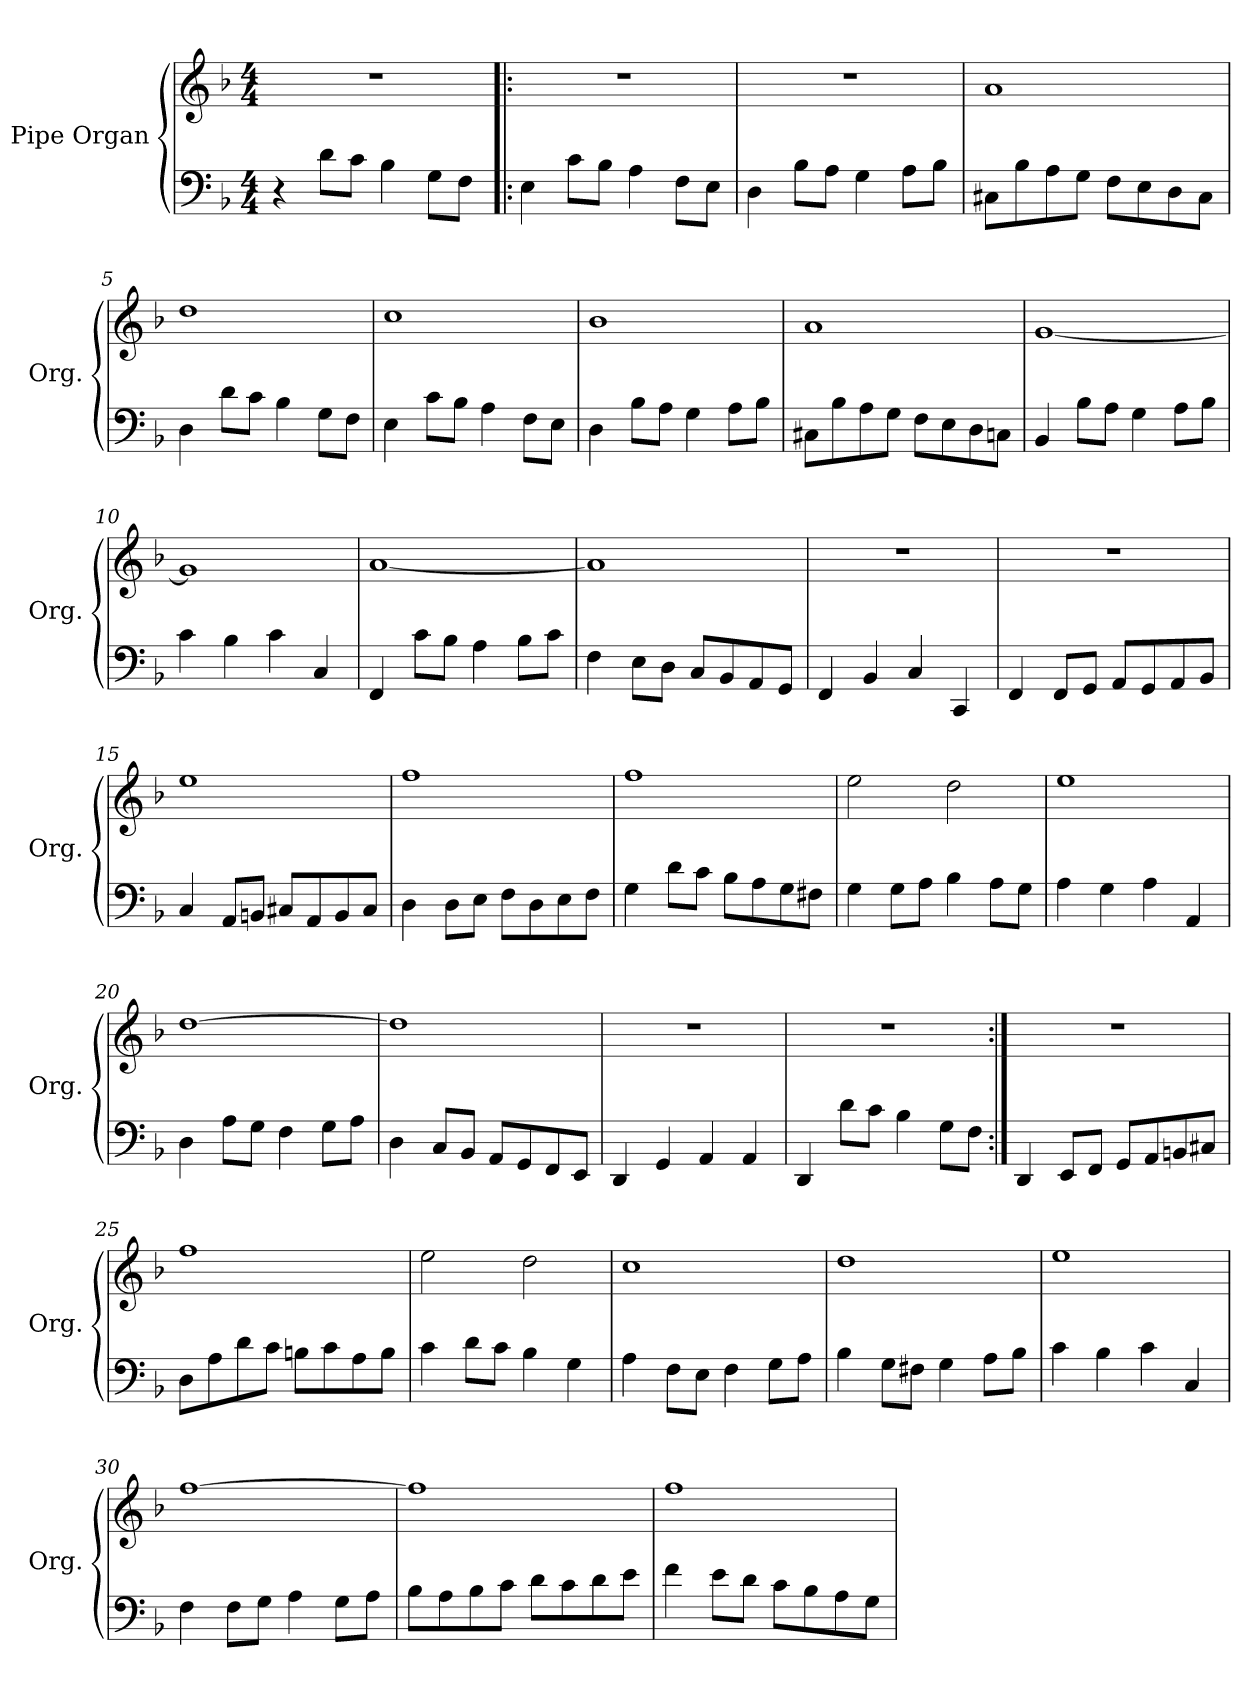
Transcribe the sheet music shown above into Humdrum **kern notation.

**kern	**kern
*part1	*part1
*staff2	*staff1
*I"Pipe Organ	*
*I'Org.	*
*clefF4	*clefG2
*k[b-]	*k[b-]
*M4/4	*M4/4
*MM120	*MM120
=1	=1
4r	1r
8d\L	.
8c\J	.
4B-\	.
8G\L	.
8F\J	.
=2!|:	=2!|:
4E\	1r
8c\L	.
8B-\J	.
4A\	.
8F\L	.
8E\J	.
=3	=3
4D\	1r
8B-\L	.
8A\J	.
4G\	.
8A\L	.
8B-\J	.
=4	=4
8C#X\L	1a
8B-\	.
8A\	.
8G\J	.
8F\L	.
8E\	.
8D\	.
8C#\J	.
=5	=5
4D\	1dd
8d\L	.
8c\J	.
4B-\	.
8G\L	.
8F\J	.
=6	=6
4E\	1cc
8c\L	.
8B-\J	.
4A\	.
8F\L	.
8E\J	.
!!LO:LB:g=z
=7	=7
4D\	1b-
8B-\L	.
8A\J	.
4G\	.
8A\L	.
8B-\J	.
=8	=8
8C#X\L	1a
8B-\	.
8A\	.
8G\J	.
8F\L	.
8E\	.
8D\	.
8Cn\J	.
=9	=9
4BB-/	[1g
8B-\L	.
8A\J	.
4G\	.
8A\L	.
8B-\J	.
=10	=10
4c\	1g]
4B-\	.
4c\	.
4C/	.
=11	=11
4FF/	[1a
8c\L	.
8B-\J	.
4A\	.
8B-\L	.
8c\J	.
=12	=12
4F\	1a]
8E\L	.
8D\J	.
8C/L	.
8BB-/	.
8AA/	.
8GG/J	.
=13	=13
4FF/	1r
4BB-/	.
4C/	.
4CC/	.
!!LO:LB:g=z
=14	=14
4FF/	1r
8FF/L	.
8GG/J	.
8AA/L	.
8GG/	.
8AA/	.
8BB-/J	.
=15	=15
4C/	1ee
8AA/L	.
8BBn/J	.
8C#X/L	.
8AA/	.
8BB/	.
8C#/J	.
=16	=16
4D\	1ff
8D\L	.
8E\J	.
8F\L	.
8D\	.
8E\	.
8F\J	.
=17	=17
4G\	1ff
8d\L	.
8c\J	.
8B-\L	.
8A\	.
8G\	.
8F#X\J	.
=18	=18
4G\	2ee\
8G\L	.
8A\J	.
4B-\	2dd\
8A\L	.
8G\J	.
=19	=19
4A\	1ee
4G\	.
4A\	.
4AA/	.
!!LO:LB:g=z
=20	=20
4D\	[1dd
8A\L	.
8G\J	.
4F\	.
8G\L	.
8A\J	.
=21	=21
4D\	1dd]
8C/L	.
8BB-/J	.
8AA/L	.
8GG/	.
8FF/	.
8EE/J	.
=22	=22
4DD/	1r
4GG/	.
4AA/	.
4AA/	.
=23	=23
4DD/	1r
8d\L	.
8c\J	.
4B-\	.
8G\L	.
8F\J	.
=24:|!	=24:|!
4DD/	1r
8EE/L	.
8FF/J	.
8GG/L	.
8AA/	.
8BBn/	.
8C#X/J	.
=25	=25
8D\L	1ff
8A\	.
8d\	.
8c\J	.
8Bn\L	.
8c\	.
8A\	.
8B\J	.
!!LO:LB:g=z
=26	=26
4c\	2ee\
8d\L	.
8c\J	.
4B-\	2dd\
4G\	.
=27	=27
4A\	1cc
8F\L	.
8E\J	.
4F\	.
8G\L	.
8A\J	.
=28	=28
4B-\	1dd
8G\L	.
8F#X\J	.
4G\	.
8A\L	.
8B-\J	.
=29	=29
4c\	1ee
4B-\	.
4c\	.
4C/	.
=30	=30
4F\	[1ff
8F\L	.
8G\J	.
4A\	.
8G\L	.
8A\J	.
=31	=31
8B-\L	1ff]
8A\	.
8B-\	.
8c\J	.
8d\L	.
8c\	.
8d\	.
8e\J	.
!!LO:PB:g=z
=32	=32
4f\	1ff
8e\L	.
8d\J	.
8c\L	.
8B-\	.
8A\	.
8G\J	.
=	=
*-	*-
